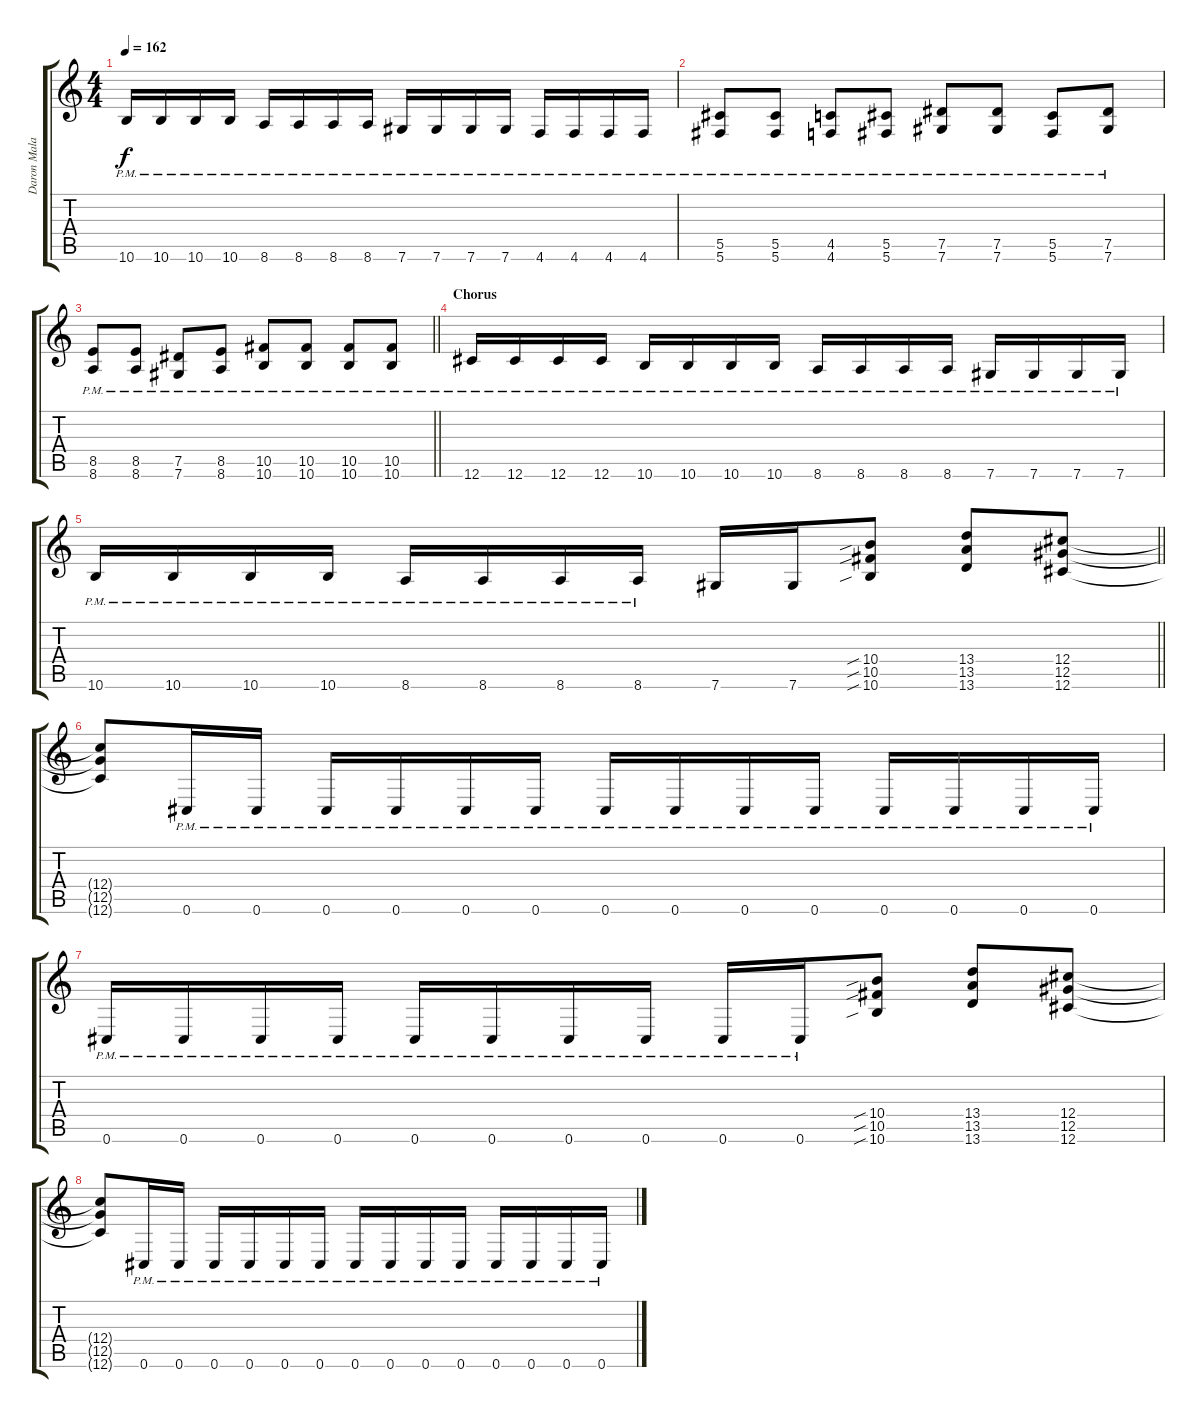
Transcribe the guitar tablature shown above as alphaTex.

\track ("Daron Malakian 1" "Daron Mala") {instrument distortionguitar}
\staff {score tabs}
\tuning (Eb4 Bb3 Gb3 Db3 Ab2 Db2) {hide}
\ts (4 4)
\tempo 162
\clef g2
\ks c
10.6{pm}.16{dy f} 10.6{pm}.16 10.6{pm}.16 10.6{pm}.16 8.6{pm}.16 8.6{pm}.16 8.6{pm}.16 8.6{pm}.16 7.6{pm}.16 7.6{pm}.16 7.6{pm}.16 7.6{pm}.16 4.6{pm}.16 4.6{pm}.16 4.6{pm}.16 4.6{pm}.16 |
(5.5{pm} 5.6{pm}).8{volume 16 instrument distortionguitar} (5.5{pm} 5.6{pm}).8 (4.5{pm} 4.6{pm}).8 (5.5{pm} 5.6{pm}).8 (7.5{pm} 7.6{pm}).8 (7.5{pm} 7.6{pm}).8 (5.5{pm} 5.6{pm}).8 (7.5{pm} 7.6{pm}).8 |
\barLineRight lightlight
(8.5{pm} 8.6{pm}).8 (8.5{pm} 8.6{pm}).8 (7.5{pm} 7.6{pm}).8 (8.5{pm} 8.6{pm}).8 (10.5{pm} 10.6{pm}).8 (10.5{pm} 10.6{pm}).8 (10.5{pm} 10.6{pm}).8 (10.5{pm} 10.6{pm}).8 |
\section ("" "Chorus")
12.6{pm}.16 12.6{pm}.16 12.6{pm}.16 12.6{pm}.16 10.6{pm}.16 10.6{pm}.16 10.6{pm}.16 10.6{pm}.16 8.6{pm}.16 8.6{pm}.16 8.6{pm}.16 8.6{pm}.16 7.6{pm}.16 7.6{pm}.16 7.6{pm}.16 7.6{pm}.16 |
\barLineRight lightlight
10.6{pm}.16 10.6{pm}.16 10.6{pm}.16 10.6{pm}.16 8.6{pm}.16 8.6{pm}.16 8.6{pm}.16 8.6{pm}.16 7.6.16 7.6.16 (10.4{sib} 10.5{sib} 10.6{sib}).8 (13.4 13.5 13.6).8 (12.4 12.5 12.6).8 |
(12.4{t} 12.5{t} 12.6{t}).8 0.6{pm}.16 0.6{pm}.16 0.6{pm}.16 0.6{pm}.16 0.6{pm}.16 0.6{pm}.16 0.6{pm}.16 0.6{pm}.16 0.6{pm}.16 0.6{pm}.16 0.6{pm}.16 0.6{pm}.16 0.6{pm}.16 0.6{pm}.16 |
0.6{pm}.16 0.6{pm}.16 0.6{pm}.16 0.6{pm}.16 0.6{pm}.16 0.6{pm}.16 0.6{pm}.16 0.6{pm}.16 0.6{pm}.16 0.6{pm}.16 (10.4{sib} 10.5{sib} 10.6{sib}).8 (13.4 13.5 13.6).8 (12.4 12.5 12.6).8 |
(12.4{t} 12.5{t} 12.6{t}).8 0.6{pm}.16 0.6{pm}.16 0.6{pm}.16 0.6{pm}.16 0.6{pm}.16 0.6{pm}.16 0.6{pm}.16 0.6{pm}.16 0.6{pm}.16 0.6{pm}.16 0.6{pm}.16 0.6{pm}.16 0.6{pm}.16 0.6{pm}.16
